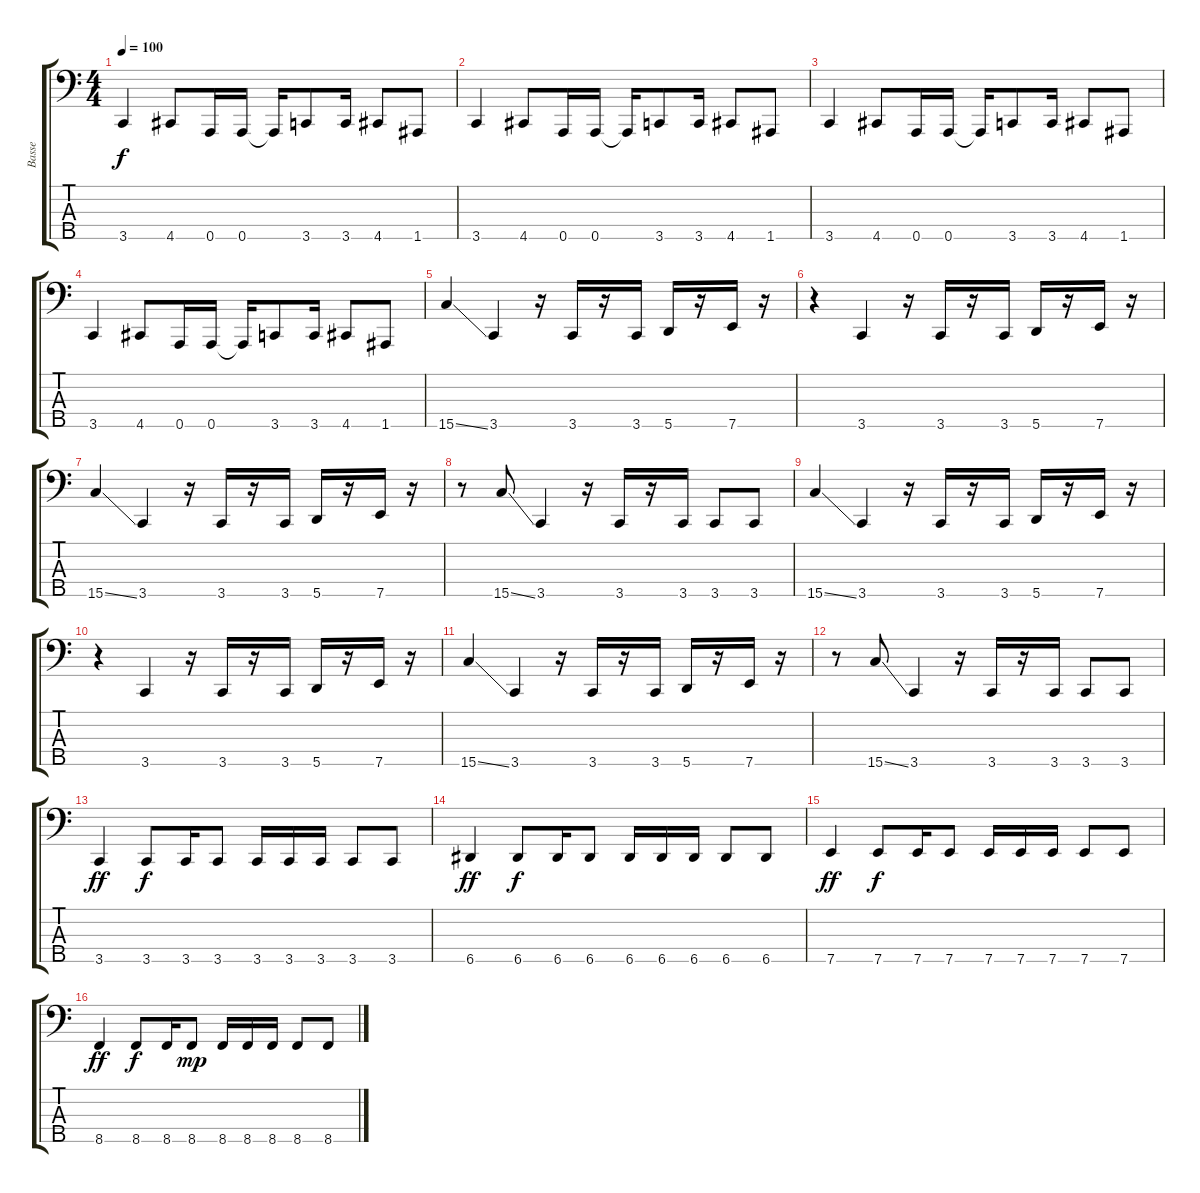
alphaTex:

\track ("Basse" "Basse") {instrument slapbass1}
\staff {score tabs}
\tuning (F2 C2 G1 D1 A0) {hide}
\ts (4 4)
\tempo 100
\clef f4
\ks c
3.5.4{dy f} 4.5.8 0.5.16 0.5.16 0.5{t}.16 3.5.8 3.5.16 4.5.8 1.5.8 |
3.5.4 4.5.8 0.5.16 0.5.16 0.5{t}.16 3.5.8 3.5.16 4.5.8 1.5.8 |
3.5.4 4.5.8 0.5.16 0.5.16 0.5{t}.16 3.5.8 3.5.16 4.5.8 1.5.8 |
3.5.4 4.5.8 0.5.16 0.5.16 0.5{t}.16 3.5.8 3.5.16 4.5.8 1.5.8 |
15.5{ss}.4{instrument electricbassfinger} 3.5.4 r.16 3.5.16 r.16 3.5.16 5.5.16 r.16 7.5.16 r.16 |
r.4 3.5.4 r.16 3.5.16 r.16 3.5.16 5.5.16 r.16 7.5.16 r.16 |
15.5{ss}.4 3.5.4 r.16 3.5.16 r.16 3.5.16 5.5.16 r.16 7.5.16 r.16 |
r.8 15.5{ss}.8 3.5.4 r.16 3.5.16 r.16 3.5.16 3.5.8 3.5.8 |
15.5{ss}.4 3.5.4 r.16 3.5.16 r.16 3.5.16 5.5.16 r.16 7.5.16 r.16 |
r.4 3.5.4 r.16 3.5.16 r.16 3.5.16 5.5.16 r.16 7.5.16 r.16 |
15.5{ss}.4 3.5.4 r.16 3.5.16 r.16 3.5.16 5.5.16 r.16 7.5.16 r.16 |
r.8 15.5{ss}.8 3.5.4 r.16 3.5.16 r.16 3.5.16 3.5.8 3.5.8 |
3.5.4{dy ff} 3.5.8{dy f instrument slapbass1} 3.5.16 3.5.8 3.5.16 3.5.16 3.5.16 3.5.8 3.5.8 |
6.5.4{dy ff instrument electricbassfinger} 6.5.8{dy f instrument slapbass1} 6.5.16 6.5.8 6.5.16 6.5.16 6.5.16 6.5.8 6.5.8 |
7.5.4{dy ff instrument electricbassfinger} 7.5.8{dy f instrument slapbass1} 7.5.16 7.5.8 7.5.16 7.5.16 7.5.16 7.5.8 7.5.8 |
8.5.4{dy ff instrument electricbassfinger} 8.5.8{dy f instrument slapbass1} 8.5.16 8.5.8{dy mp} 8.5.16 8.5.16 8.5.16 8.5.8 8.5.8
